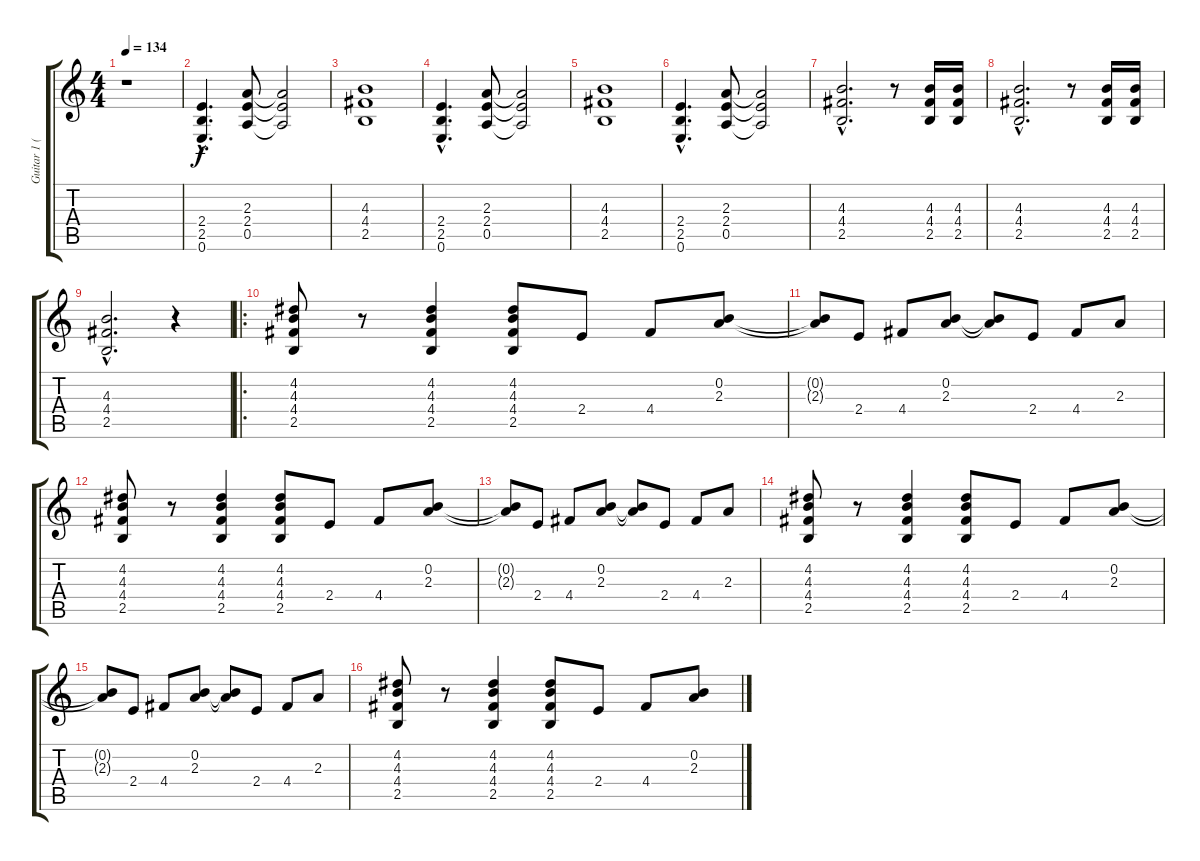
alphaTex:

\track ("Guitar 1 (overdriven)" "Guitar 1 (") {instrument overdrivenguitar}
\staff {score tabs}
\tuning (E4 B3 G3 D3 A2 E2) {hide}
\ts (4 4)
\tempo 134
\clef g2
\ks c
r.1{dy f instrument overdrivenguitar} |
(2.4{hac} 2.5{hac} 0.6{hac}).4{d} (2.3 2.4 0.5).8 (2.3{t} 2.4{t} 0.5{t}).2 |
(4.3 4.4 2.5).1 |
(2.4{hac} 2.5{hac} 0.6{hac}).4{d} (2.3 2.4 0.5).8 (2.3{t} 2.4{t} 0.5{t}).2 |
(4.3 4.4 2.5).1 |
(2.4{hac} 2.5{hac} 0.6{hac}).4{d} (2.3 2.4 0.5).8 (2.3{t} 2.4{t} 0.5{t}).2 |
(4.3{hac} 4.4{hac} 2.5{hac}).2{d} r.8 (4.3 4.4 2.5).16 (4.3 4.4 2.5).16 |
(4.3{hac} 4.4{hac} 2.5{hac}).2{d} r.8 (4.3 4.4 2.5).16 (4.3 4.4 2.5).16 |
(4.3{hac} 4.4{hac} 2.5{hac}).2{d} r.4 |
\ro
(4.2 4.3 4.4 2.5).8 r.8 (4.2 4.3 4.4 2.5).4 (4.2 4.3 4.4 2.5).8 2.4.8 4.4.8 (0.2 2.3).8 |
(0.2{t} 2.3{t}).8 2.4.8 4.4.8 (0.2 2.3).8 (0.2{t} 2.3{t}).8 2.4.8 4.4.8 2.3.8 |
(4.2 4.3 4.4 2.5).8 r.8 (4.2 4.3 4.4 2.5).4 (4.2 4.3 4.4 2.5).8 2.4.8 4.4.8 (0.2 2.3).8 |
(0.2{t} 2.3{t}).8 2.4.8 4.4.8 (0.2 2.3).8 (0.2{t} 2.3{t}).8 2.4.8 4.4.8 2.3.8 |
(4.2 4.3 4.4 2.5).8 r.8 (4.2 4.3 4.4 2.5).4 (4.2 4.3 4.4 2.5).8 2.4.8 4.4.8 (0.2 2.3).8 |
(0.2{t} 2.3{t}).8 2.4.8 4.4.8 (0.2 2.3).8 (0.2{t} 2.3{t}).8 2.4.8 4.4.8 2.3.8 |
(4.2 4.3 4.4 2.5).8 r.8 (4.2 4.3 4.4 2.5).4 (4.2 4.3 4.4 2.5).8 2.4.8 4.4.8 (0.2 2.3).8
